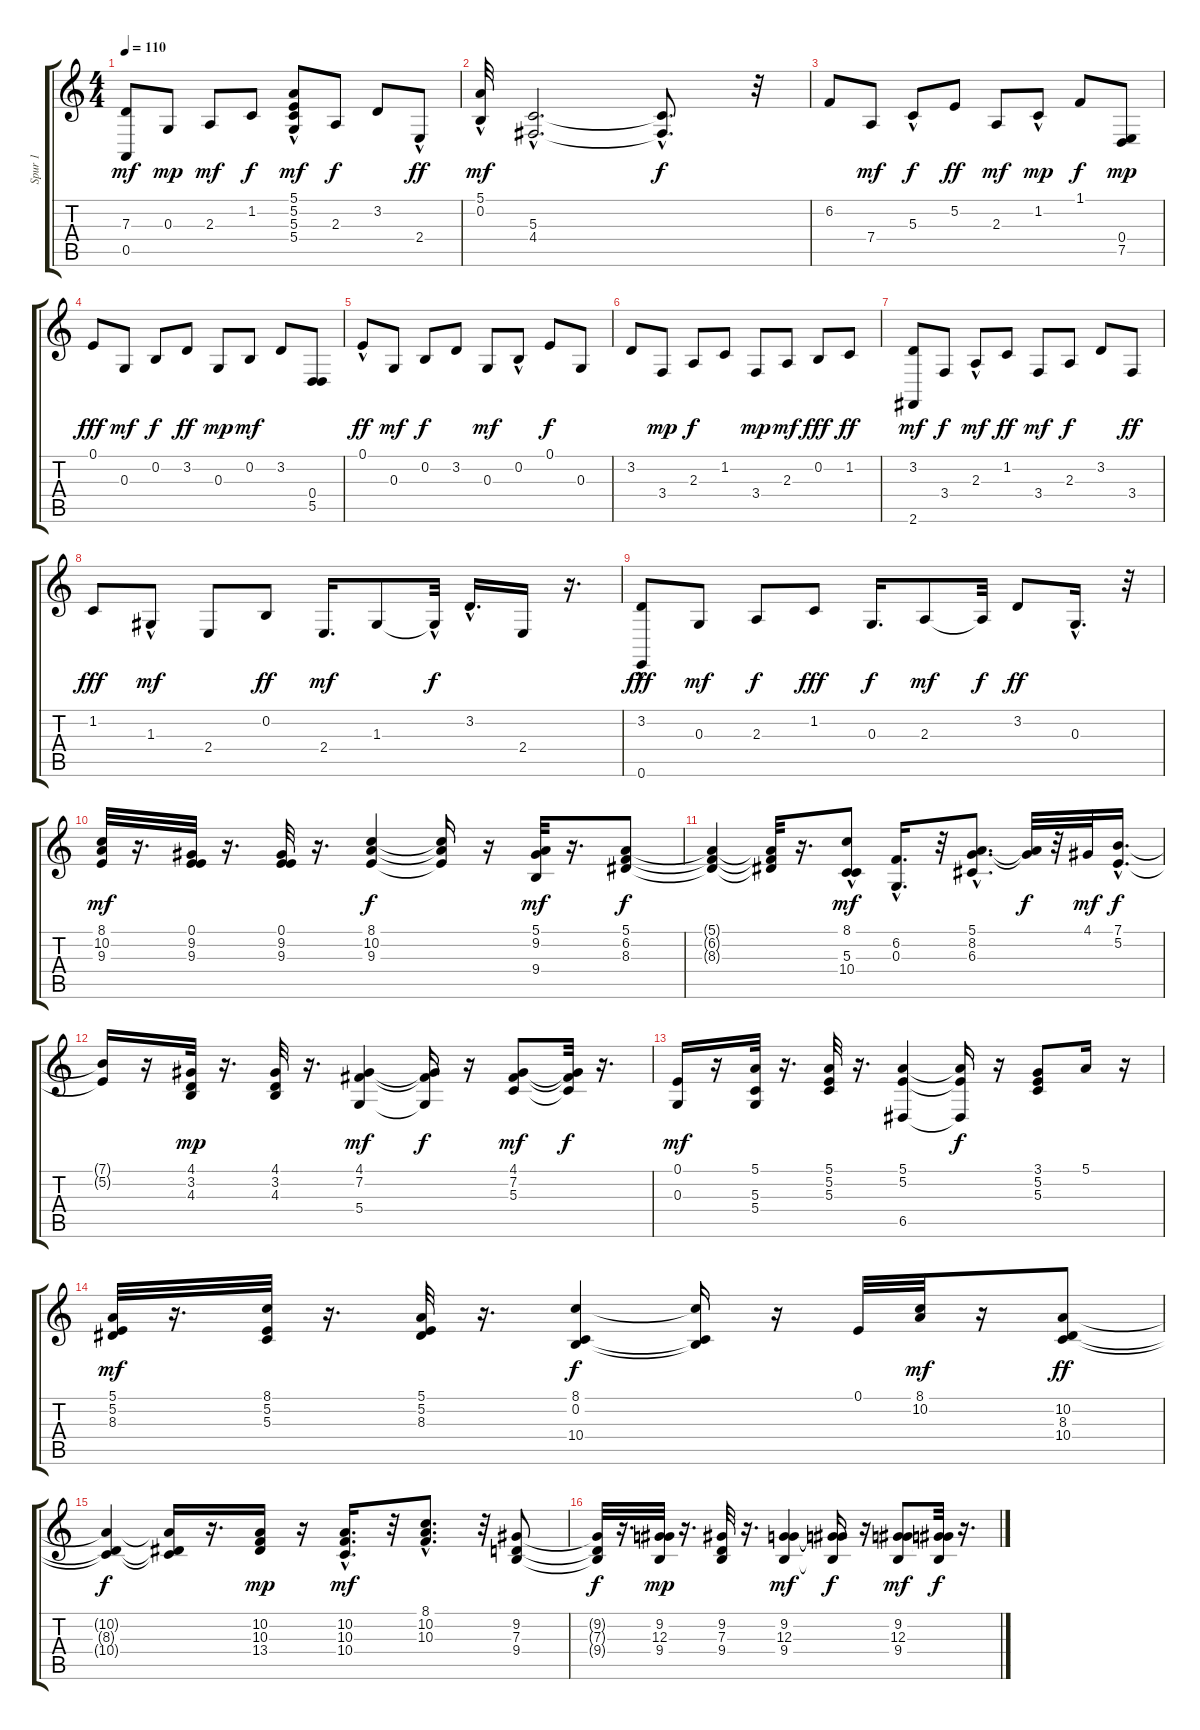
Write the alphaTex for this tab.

\track ("Spur 1" "Spur 1") {instrument brightacousticpiano}
\staff {score tabs}
\tuning (E4 B3 G3 D3 A2 E2) {hide}
\ts (4 4)
\tempo 110
\clef g2
\ks c
(7.3 0.5).8{dy mf} 0.3.8{dy mp} 2.3.8{dy mf} 1.2.8{dy f} (5.1{hac} 5.2{hac} 5.3{hac} 5.4).8{dy mf} 2.3.8{dy f} 3.2.8 2.4{hac}.8{dy ff} |
(5.1{hac} 0.2{hac}).32{dy mf} (5.3{hac} 4.4{hac}).2{d} (5.3{hac t} 4.4{hac t}).8{d dy f} r.32 |
6.2.8 7.4.8{dy mf} 5.3{hac}.8{dy f} 5.2.8{dy ff} 2.3.8{dy mf} 1.2{hac}.8{dy mp} 1.1.8{dy f} (0.4 7.5).8{dy mp} |
0.1.8{dy fff} 0.3.8{dy mf} 0.2.8{dy f} 3.2.8{dy ff} 0.3.8{dy mp} 0.2.8{dy mf} 3.2.8 (0.4 5.5).8 |
0.1{hac}.8{dy ff} 0.3.8{dy mf} 0.2.8{dy f} 3.2.8 0.3.8{dy mf} 0.2{hac}.8 0.1.8{dy f} 0.3.8 |
3.2.8 3.4.8{dy mp} 2.3.8{dy f} 1.2.8 3.4.8{dy mp} 2.3.8{dy mf} 0.2.8{dy fff} 1.2.8{dy ff} |
(3.2 2.6).8{dy mf} 3.4.8{dy f} 2.3{hac}.8{dy mf} 1.2.8{dy ff} 3.4.8{dy mf} 2.3.8{dy f} 3.2.8 3.4.8{dy ff} |
1.2.8{dy fff} 1.3{hac}.8{dy mf} 2.4.8 0.2.8{dy ff} 2.4.16{d dy mf} 1.3.8 1.3{hac t}.32{dy f} 3.2{hac}.16{d} 2.4.16 r.16{d} |
(3.2 0.6{hac}).8{dy fff} 0.3.8{dy mf} 2.3.8{dy f} 1.2.8{dy fff} 0.3.16{d dy f} 2.3.8{dy mf} 2.3{t}.32{dy f} 3.2.8{dy ff} 0.3{hac}.16{d} r.32 |
(8.1 10.2 9.3).32{dy mf} r.16{d} (0.1 9.2 9.3).32 r.16{d} (0.1 9.2 9.3).32 r.16{d} (8.1 10.2 9.3).4{dy f} (8.1{t} 10.2{t} 9.3{t}).16 r.16 (5.1 9.2 9.4).32{dy mf} r.16{d} (5.1 6.2 8.3).8{dy f} |
(5.1{t} 6.2{t} 8.3{t}).4 (5.1{t} 6.2{t} 8.3{t}).32 r.16{d} (8.1 5.3 10.4{hac}).8{dy mf} (6.2{hac} 0.3{hac}).16{d} r.32 (5.1{hac} 8.2{hac} 6.3).8{d} (5.1{t} 8.2{t}).32{dy f} r.32 4.1.32{dy mf} (7.1{hac} 5.2{hac}).16{d dy f} |
(7.1{t} 5.2{t}).16 r.16 (4.1 3.2 4.3).32{dy mp} r.16{d} (4.1 3.2 4.3).32 r.16{d} (4.1 7.2 5.4).4{dy mf} (4.1{t} 7.2{t} 5.4{t}).16{dy f} r.16 (4.1 7.2 5.3).8{dy mf} (4.1{t} 7.2{t} 5.3{t}).32{dy f} r.16{d} |
(0.1 0.3).16{dy mf} r.16 (5.1 5.3 5.4).32 r.16{d} (5.1 5.2 5.3).32 r.16{d} (5.1 5.2 6.5).4 (5.1{t} 5.2{t} 6.5{t}).16{dy f} r.16 (3.1 5.2 5.3).8 5.1.16 r.16 |
(5.1 5.2 8.3).32{dy mf} r.16{d} (8.1 5.2 5.3).32 r.16{d} (5.1 5.2 8.3).32 r.16{d} (8.1 0.2 10.4).4{dy f} (8.1{t} 0.2{t} 10.4{t}).16 r.16 0.1.32 (8.1 10.2).32{dy mf} r.16 (10.2 8.3 10.4).8{dy ff} |
(10.2{t} 8.3{t} 10.4{t}).4{dy f} (10.2{t} 8.3{t} 10.4{t}).16 r.16{d} (10.2 10.3 13.4).16{dy mp} r.16 (10.2 10.3 10.4{hac}).16{d dy mf} r.32 (8.1{hac} 10.2{hac} 10.3).8{d} r.32 (9.2 7.3 9.4).8 |
(9.2{t} 7.3{t} 9.4{t}).32{dy f} r.16{d} (9.2 12.3 9.4).32{dy mp} r.16{d} (9.2 7.3 9.4).32 r.16{d} (9.2 12.3 9.4).4{dy mf} (9.2{t} 12.3{t} 9.4{t}).16{dy f} r.16 (9.2 12.3 9.4).8{dy mf} (9.2{t} 12.3{t} 9.4{t}).32{dy f} r.16{d}
